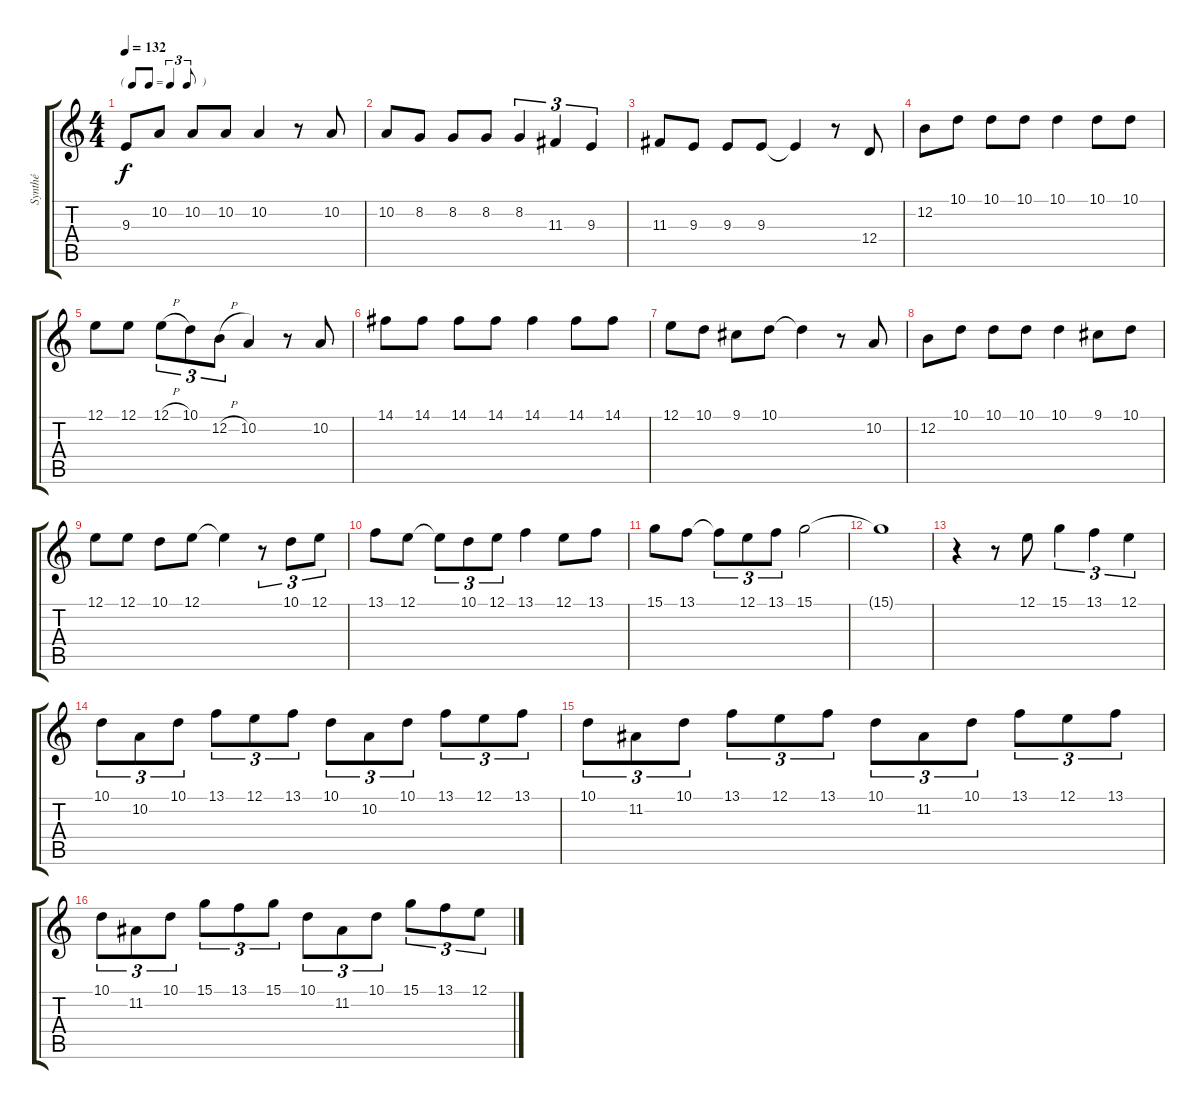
\track ("Synthé" "Synthé") {instrument stringensemble1}
\staff {score tabs}
\tuning (E4 B3 G3 D3 A2 E2) {hide}
\ts (4 4)
\tf triplet8th
\tempo 132
\clef g2
\ks c
9.3.8{dy f} 10.2.8 10.2.8 10.2.8 10.2.4 r.8 10.2.8 |
10.2.8 8.2.8 8.2.8 8.2.8 8.2.4{tu (3 2)} 11.3.4{tu (3 2)} 9.3.4{tu (3 2)} |
11.3.8 9.3.8 9.3.8 9.3.8 9.3{t}.4 r.8 12.4.8 |
12.2.8 10.1.8 10.1.8 10.1.8 10.1.4 10.1.8 10.1.8 |
12.1.8 12.1.8 12.1{h}.8{tu (3 2)} 10.1.8{tu (3 2)} 12.2{h}.8{tu (3 2)} 10.2.4 r.8 10.2.8 |
14.1.8 14.1.8 14.1.8 14.1.8 14.1.4 14.1.8 14.1.8 |
12.1.8 10.1.8 9.1.8 10.1.8 10.1{t}.4 r.8 10.2.8 |
12.2.8 10.1.8 10.1.8 10.1.8 10.1.4 9.1.8 10.1.8 |
12.1.8 12.1.8 10.1.8 12.1.8 12.1{t}.4 r.8{tu (3 2)} 10.1.8{tu (3 2)} 12.1.8{tu (3 2)} |
13.1.8 12.1.8 12.1{t}.8{tu (3 2)} 10.1.8{tu (3 2)} 12.1.8{tu (3 2)} 13.1.4 12.1.8 13.1.8 |
15.1.8 13.1.8 13.1{t}.8{tu (3 2)} 12.1.8{tu (3 2)} 13.1.8{tu (3 2)} 15.1.2 |
15.1{t}.1 |
r.4 r.8 12.1.8 15.1.4{tu (3 2)} 13.1.4{tu (3 2)} 12.1.4{tu (3 2)} |
10.1.8{tu (3 2)} 10.2.8{tu (3 2)} 10.1.8{tu (3 2)} 13.1.8{tu (3 2)} 12.1.8{tu (3 2)} 13.1.8{tu (3 2)} 10.1.8{tu (3 2)} 10.2.8{tu (3 2)} 10.1.8{tu (3 2)} 13.1.8{tu (3 2)} 12.1.8{tu (3 2)} 13.1.8{tu (3 2)} |
10.1.8{tu (3 2)} 11.2.8{tu (3 2)} 10.1.8{tu (3 2)} 13.1.8{tu (3 2)} 12.1.8{tu (3 2)} 13.1.8{tu (3 2)} 10.1.8{tu (3 2)} 11.2.8{tu (3 2)} 10.1.8{tu (3 2)} 13.1.8{tu (3 2)} 12.1.8{tu (3 2)} 13.1.8{tu (3 2)} |
10.1.8{tu (3 2)} 11.2.8{tu (3 2)} 10.1.8{tu (3 2)} 15.1.8{tu (3 2)} 13.1.8{tu (3 2)} 15.1.8{tu (3 2)} 10.1.8{tu (3 2)} 11.2.8{tu (3 2)} 10.1.8{tu (3 2)} 15.1.8{tu (3 2)} 13.1.8{tu (3 2)} 12.1.8{tu (3 2)}
